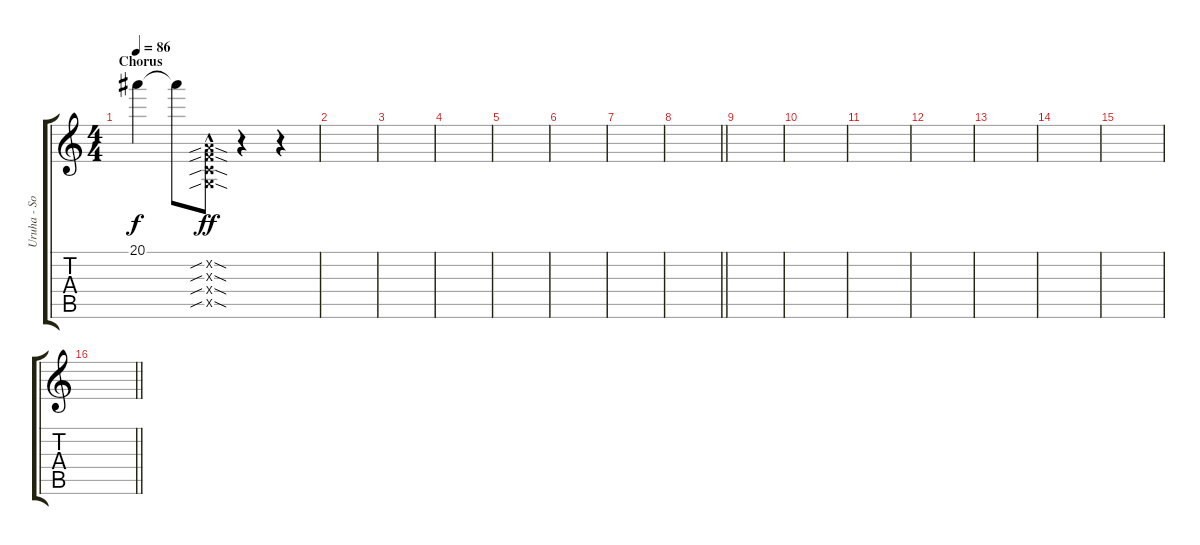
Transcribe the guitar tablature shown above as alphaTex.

\track ("Uruha - Solo Guitar 2" "Uruha - So") {instrument overdrivenguitar}
\staff {score tabs}
\tuning (D4 A3 F3 C3 G2 D2) {hide}
\ts (4 4)
\section ("" "Chorus")
\tempo 86
\clef g2
\ks c
20.1{t}.4{dy f volume 0} 20.1{t}.8 (0.2{sib sod hac x} 0.3{sib sod hac x} 0.4{sib sod hac x} 0.5{sib sod hac x}).8{dy ff} r.4 r.4 |
|
|
|
|
|
|
\barLineRight lightlight
|
\section ("" "")
|
|
|
|
|
|
|
\barLineRight lightlight
